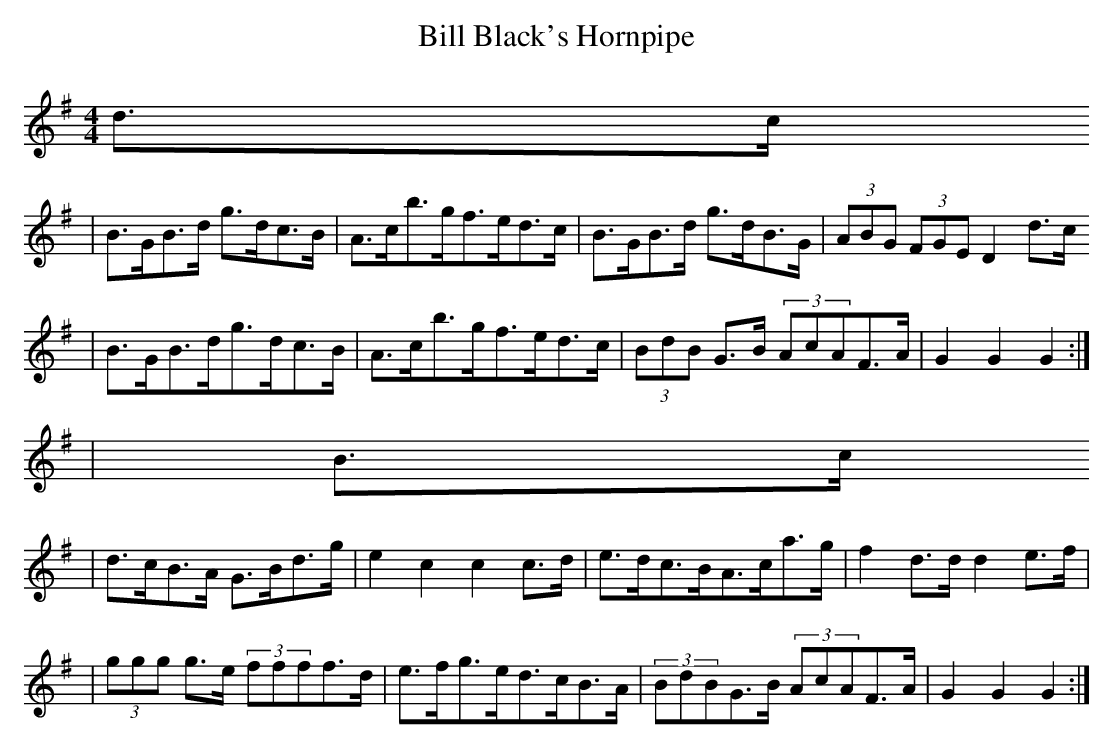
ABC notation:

X:1
T: Bill Black's Hornpipe
M: 4/4
L: 1/8
K: G
d>c
| B>GB>d g>dc>B | A>cb>gf>ed>c | B>GB>d g>dB>G | (3ABG (3FGE D2 d>c
| B>GB>dg>dc>B | A>cb>gf>ed>c | (3BdB G>B (3AcAF>A | G2G2G2 :|
| B>c
| d>cB>A G>Bd>g | e2c2c2c>d | e>dc>BA>ca>g | f2d>dd2 e>f |
| (3ggg g>e (3ffff>d | e>fg>ed>cB>A | (3BdBG>B (3AcAF>A | G2 G2 G2 :|
